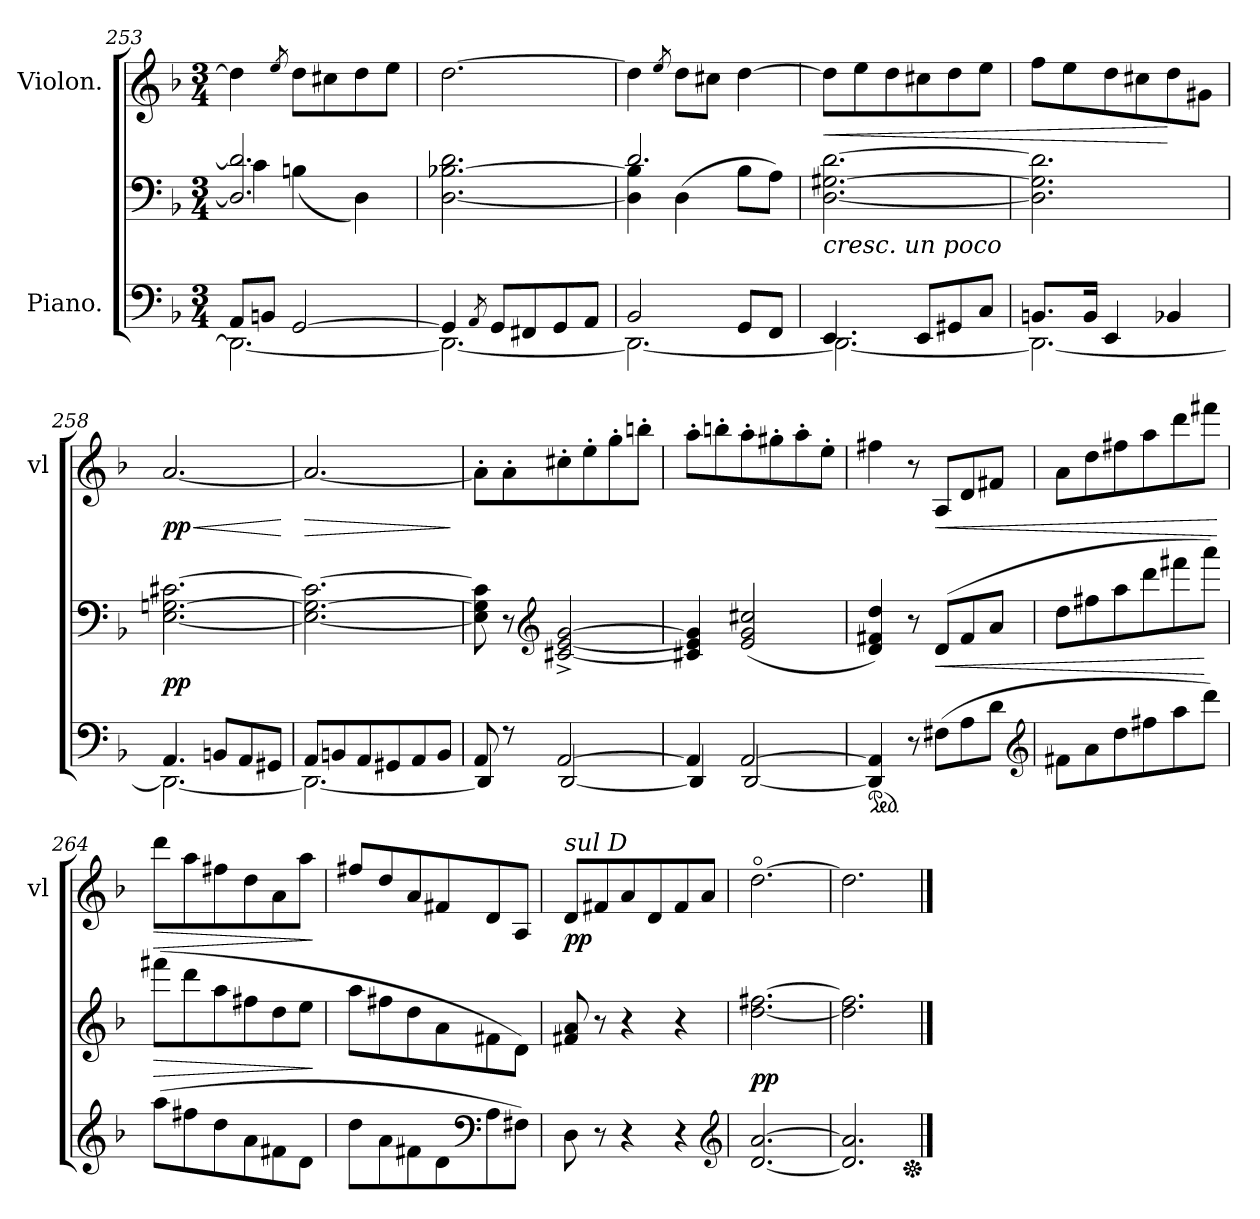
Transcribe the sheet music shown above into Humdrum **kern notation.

**kern	**kern	**dynam	**kern	**dynam
*part2	*part2	*part2	*part1	*part1
*staff3	*staff2	*staff2/3	*staff1	*staff1
*I"Piano.	*	*	*I"Violon.	*
*	*	*	*I'vl	*
*clefF4	*clefF4	*	*clefG2	*
*k[b-]	*k[b-]	*	*k[b-]	*
*M3/4	*M3/4	*	*M3/4	*
=253	=253	=253	=253	=253
*^	*^	*	*	*
8AA/L	2.DD\_	2.D]/ 2.d]/	4c\	.	4dd!\]	.
8BBn/J	.	.	.	.	.	.
.	.	.	.	.	8qee!/	.
[2GG/	.	.	(>4Bn\	.	8dd!\L	.
.	.	.	.	.	8cc#X!\	.
.	.	.	4D\)	.	8dd!\	.
.	.	.	.	.	8ee!\J	.
*	*	*v	*v	*	*	*
=254	=254	=254	=254	=254	=254
4GG/]	2.DD\_	[2.D\ [2.B-X\ 2.d\	.	[2.dd!\	.
8qAA/	.	.	.	.	.
8GG/L	.	.	.	.	.
8FF#X/	.	.	.	.	.
8GG/	.	.	.	.	.
8AA/J	.	.	.	.	.
=255	=255	=255	=255	=255	=255
*	*	*^	*	*	*
2BB-/	2.DD\_	4D]\ 4B-]\	2.d/	.	4dd!\]	.
.	.	.	.	.	8qee!/	.
.	.	(4D\	.	.	8dd!\L	.
.	.	.	.	.	8cc#X!\J	.
8GG/L	.	8B-\L	.	.	[4dd!\	.
8FF/J	.	8A\J)	.	.	.	.
*	*	*v	*v	*	*	*
=256	=256	=256	=256	=256	=256
!	!	!LO:TX:b:i:t=cresc. un poco	!	!	!
!	!	!	!	!	!LO:HP:b
4.EE/	2.DD\_	[2.D\ [2.G#X\ [2.d\	.	8dd!\L]	<
.	.	.	.	8ee!\	.
.	.	.	.	8dd!\	.
8EE/L	.	.	.	8cc#X!\	.
8GG#X/	.	.	.	8dd!\	.
8C/J	.	.	.	8ee!\J	.
=257	=257	=257	=257	=257	=257
8.BBn/L	2.DD\_	2.D]\ 2.G#]\ 2.d]\	.	8ff!\L	.
.	.	.	.	8ee!\	.
16BB/Jk	.	.	.	.	.
4EE/	.	.	.	8dd!\	.
.	.	.	.	8cc#X!\	.
4BB-X/	.	.	.	8dd!\	[
.	.	.	.	8g#X!\J	.
=258	=258	=258	=258	=258	=258
!	!	!	!	!	!LO:HP:b
4.AA/	2.DD\_	[2.E\ [2.Gn\ [2.c#X\	pp	[2.a!/	< pp
8BBn/L	.	.	.	.	.
8AA/	.	.	.	.	.
8GG#X/J	.	.	.	.	.
*v	*v	*	*	*	*
.	.	.	.	[
=259	=259	=259	=259	=259
*^	*	*	*	*
!	!	!	!	!	!LO:HP:b
8AA/L	2.DD\_	2.E_\ 2.G_\ 2.c#_\	.	2.a!/_	>
8BBn/	.	.	.	.	.
8AA/	.	.	.	.	.
8GG#X/	.	.	.	.	.
8AA/	.	.	.	.	.
8BB/J	.	.	.	.	.
*v	*v	*	*	*	*
.	.	.	.	]
=260	=260	=260	=260	=260
*^	*	*	*	*
8AA/	4DD/]	8E]\ 8G]\ 8c#]\	.	8a'!\L]	.
8r	.	8r	.	8a'!\	.
*	*	*clefG2	*	*	*
[2AA/	[2DD/	[2c#X^/ [2e^/ [2g^/	.	8cc#X'!\	.
.	.	.	.	8ee'!\	.
.	.	.	.	8gg'!\	.
.	.	.	.	8bbn'!\J	.
=261	=261	=261	=261	=261	=261
4AA/]	4DD/]	4c#X]/ 4e]/ 4g]/	.	8aa'!\L	.
.	.	.	.	8bbn'!\	.
[2AA/	[2DD/	(2e/ 2g/ 2cc#X/	.	8aa'!\	.
.	.	.	.	8gg#X'!\	.
.	.	.	.	8aa'!\	.
.	.	.	.	8ee'!\J	.
*v	*v	*	*	*	*
=262	=262	=262	=262	=262
*ped	*	*	*	*
4DD]/ 4AA]/	4d/ 4f#X/ 4dd/)	.	4ff#X!\	.
8r	8r	.	8r	.
!	!	!	!	!LO:HP:b
(<8F#X\L	(8d/L	<	8A!/L	<
8A\	8f#/	.	8d!/	.
8d\J	8a/J	.	8f#X!/J	.
*clefG2	*	*	*	*
=263	=263	=263	=263	=263
8f#X\L	8dd\L	.	8a!\L	.
8a\	8ff#X\	.	8dd!\	.
8dd\	8aa\	.	8ff#X!\	.
8ff#X\	8ddd\	.	8aa!\	.
8aa\	8fff#X\	.	8ddd!\	.
8ddd\J)	8aaa\J)	[	8fff#X!\J	.
.	.	.	.	[
=264	=264	=264	=264	=264
!	!	!	!	!LO:HP:b
(8aa\L	(8fff#X\L	>	8ddd!\L	>
8ff#X\	8ddd\	.	8aa!\	.
8dd\	8aa\	.	8ff#X!\	.
8a\	8ff#X\	.	8dd!\	.
8f#X\	8dd\	.	8a!\	.
8d\J	8ee\J	.	8aa!\J	.
.	.	]	.	]
=265	=265	=265	=265	=265
8dd\L	8aa\L	.	8ff#X!/L	.
8a\	8ff#X\	.	8dd!/	.
8f#X\	8dd\	.	8a!/	.
8d\	8a\	.	8f#X!/	.
*clefF4	*	*	*	*
8A\	8f#X\	.	8d!/	.
8F#X\J)	8d\J)	.	8A!/J	.
=266	=266	=266	=266	=266
!	!	!	!LO:TX:a:i:t=sul D	!
8D\	8f#X/ 8a/	.	8d!/L	pp
8r	8r	.	8f#X!/	.
4r	4r	.	8a!/	.
.	.	.	8d!/	.
4r	4r	.	8f#!/	.
.	.	.	8a!/J	.
*clefG2	*	*	*	*
=267	=267	=267	=267	=267
[2.d/ [2.a/	[2.dd\ [2.ff#X\	pp	[2.ddo!\	.
=268	=268	=268	=268	=268
2.d]/ 2.a]/	2.dd]\ 2.ff#]\	.	2.dd!\]	.
*Xped	*	*	*	*
==	==	==	==	==
*-	*-	*-	*-	*-
